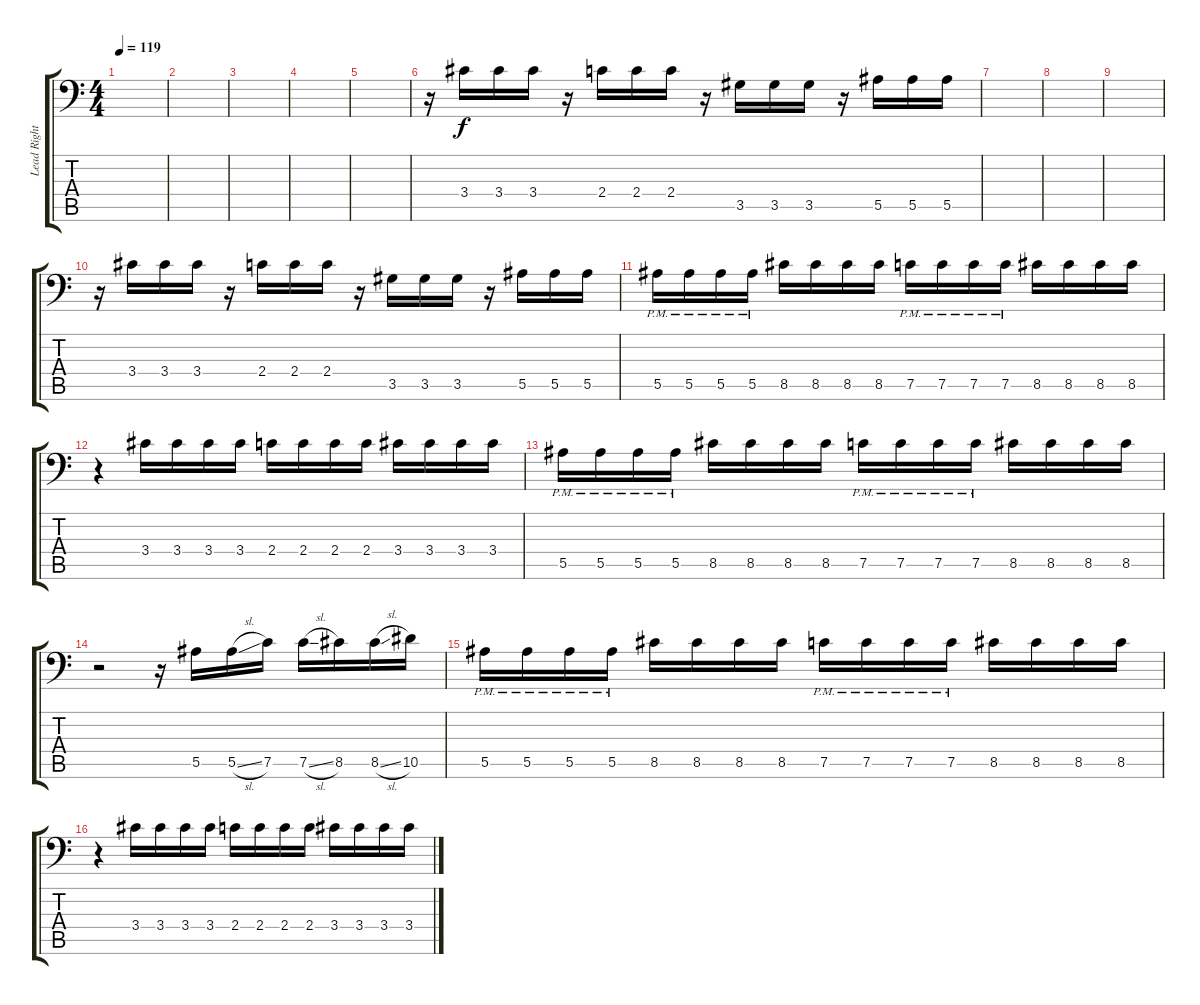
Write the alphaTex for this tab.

\track ("Lead Right 1" "Lead Right") {instrument distortionguitar}
\staff {score tabs}
\tuning (C4 G3 Eb3 Bb2 F2 Bb1) {hide}
\ts (4 4)
\tempo 119
\clef f4
\ks c
|
|
|
|
|
r.16 3.4.16 3.4.16 3.4.16 r.16 2.4.16 2.4.16 2.4.16 r.16 3.5.16 3.5.16 3.5.16 r.16 5.5.16 5.5.16 5.5.16 |
|
|
|
r.16 3.4.16 3.4.16 3.4.16 r.16 2.4.16 2.4.16 2.4.16 r.16 3.5.16 3.5.16 3.5.16 r.16 5.5.16 5.5.16 5.5.16 |
5.5{pm}.16 5.5{pm}.16 5.5{pm}.16 5.5{pm}.16 8.5.16 8.5.16 8.5.16 8.5.16 7.5{pm}.16 7.5{pm}.16 7.5{pm}.16 7.5{pm}.16 8.5.16 8.5.16 8.5.16 8.5.16 |
r.4 3.4.16 3.4.16 3.4.16 3.4.16 2.4.16 2.4.16 2.4.16 2.4.16 3.4.16 3.4.16 3.4.16 3.4.16 |
5.5{pm}.16 5.5{pm}.16 5.5{pm}.16 5.5{pm}.16 8.5.16 8.5.16 8.5.16 8.5.16 7.5{pm}.16 7.5{pm}.16 7.5{pm}.16 7.5{pm}.16 8.5.16 8.5.16 8.5.16 8.5.16 |
r.2 r.16 5.5.16 5.5{sl}.16 7.5.16 7.5{sl}.16 8.5.16 8.5{sl}.16 10.5.16 |
5.5{pm}.16 5.5{pm}.16 5.5{pm}.16 5.5{pm}.16 8.5.16 8.5.16 8.5.16 8.5.16 7.5{pm}.16 7.5{pm}.16 7.5{pm}.16 7.5{pm}.16 8.5.16 8.5.16 8.5.16 8.5.16 |
r.4 3.4.16 3.4.16 3.4.16 3.4.16 2.4.16 2.4.16 2.4.16 2.4.16 3.4.16 3.4.16 3.4.16 3.4.16
